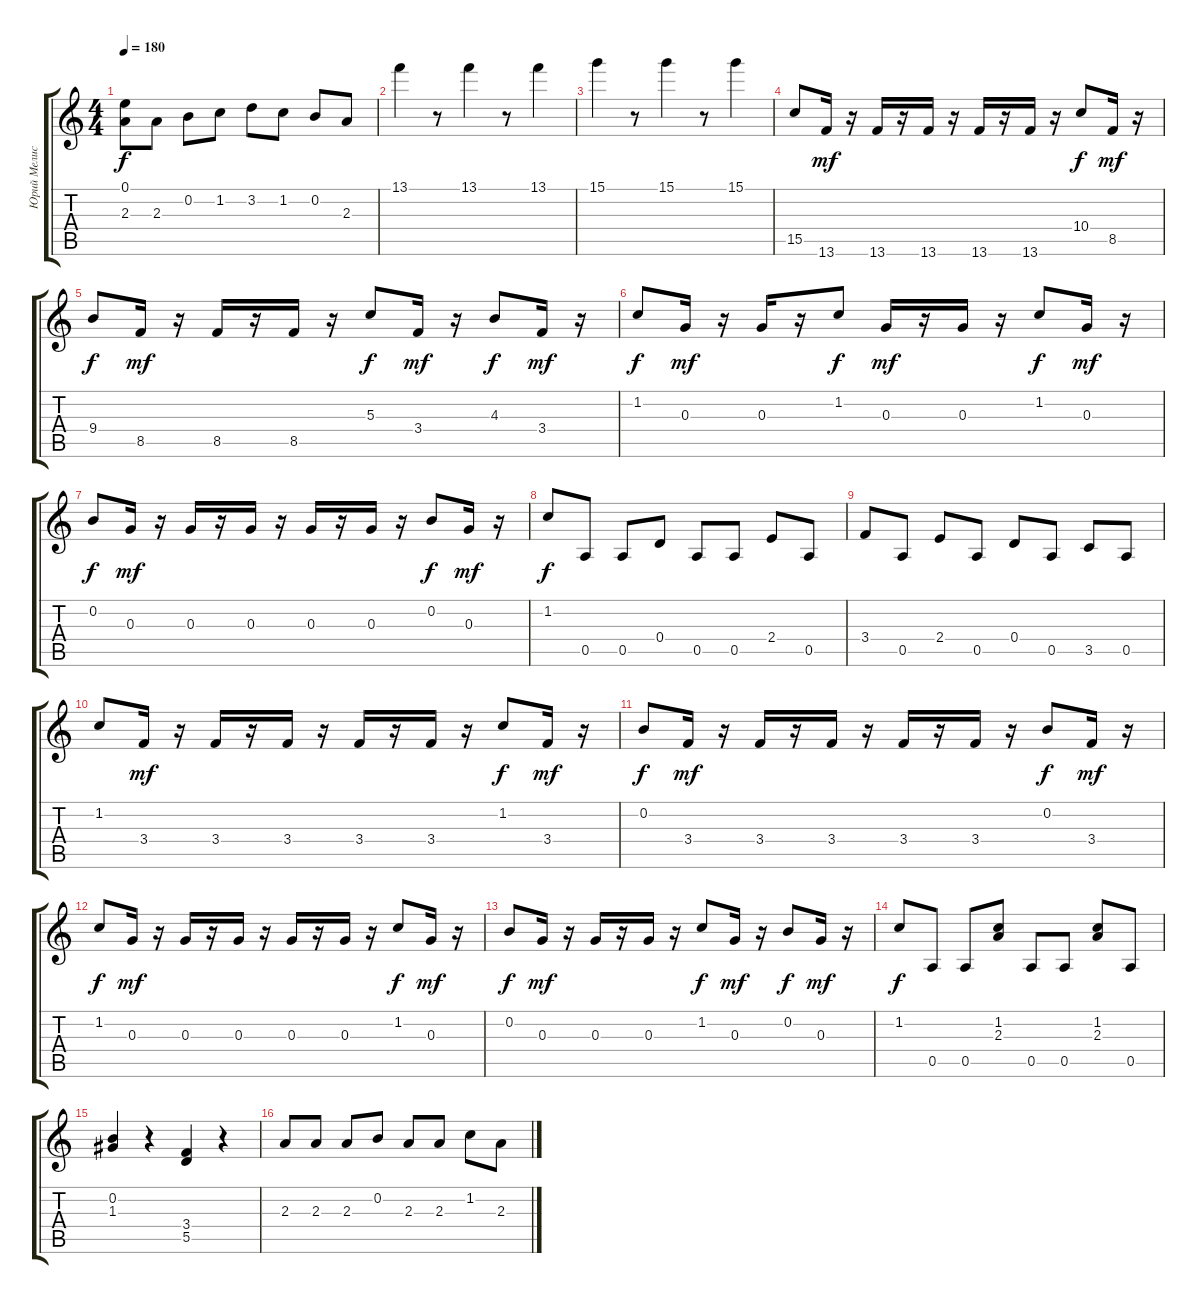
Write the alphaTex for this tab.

\track ("Юрий Мелисов" "Юрий Мелис") {instrument distortionguitar}
\staff {score tabs}
\tuning (E4 B3 G3 D3 A2 E2) {hide}
\ts (4 4)
\tempo 180
\clef g2
\ks c
(0.1{t} 2.3{t}).8{dy f} 2.3.8 0.2.8 1.2.8 3.2.8 1.2.8 0.2.8 2.3.8 |
13.1.4 r.8 13.1.4 r.8 13.1.4 |
15.1.4 r.8 15.1.4 r.8 15.1.4 |
15.5.8 13.6.16{dy mf} r.16 13.6.16 r.16 13.6.16 r.16 13.6.16 r.16 13.6.16 r.16 10.4.8{dy f} 8.5.16{dy mf} r.16 |
9.4.8{dy f} 8.5.16{dy mf} r.16 8.5.16 r.16 8.5.16 r.16 5.3.8{dy f} 3.4.16{dy mf} r.16 4.3.8{dy f} 3.4.16{dy mf} r.16 |
1.2.8{dy f} 0.3.16{dy mf} r.16 0.3.16 r.16 1.2.8{dy f} 0.3.16{dy mf} r.16 0.3.16 r.16 1.2.8{dy f} 0.3.16{dy mf} r.16 |
0.2.8{dy f} 0.3.16{dy mf} r.16 0.3.16 r.16 0.3.16 r.16 0.3.16 r.16 0.3.16 r.16 0.2.8{dy f} 0.3.16{dy mf} r.16 |
1.2.8{dy f} 0.5.8 0.5.8 0.4.8 0.5.8 0.5.8 2.4.8 0.5.8 |
3.4.8 0.5.8 2.4.8 0.5.8 0.4.8 0.5.8 3.5.8 0.5.8 |
1.2.8 3.4.16{dy mf} r.16 3.4.16 r.16 3.4.16 r.16 3.4.16 r.16 3.4.16 r.16 1.2.8{dy f} 3.4.16{dy mf} r.16 |
0.2.8{dy f} 3.4.16{dy mf} r.16 3.4.16 r.16 3.4.16 r.16 3.4.16 r.16 3.4.16 r.16 0.2.8{dy f} 3.4.16{dy mf} r.16 |
1.2.8{dy f} 0.3.16{dy mf} r.16 0.3.16 r.16 0.3.16 r.16 0.3.16 r.16 0.3.16 r.16 1.2.8{dy f} 0.3.16{dy mf} r.16 |
0.2.8{dy f} 0.3.16{dy mf} r.16 0.3.16 r.16 0.3.16 r.16 1.2.8{dy f} 0.3.16{dy mf} r.16 0.2.8{dy f} 0.3.16{dy mf} r.16 |
1.2.8{dy f} 0.5.8 0.5.8 (1.2 2.3).8 0.5.8 0.5.8 (1.2 2.3).8 0.5.8 |
(0.2 1.3).4 r.4 (3.4 5.5).4 r.4 |
2.3.8 2.3.8 2.3.8 0.2.8 2.3.8 2.3.8 1.2.8 2.3.8
